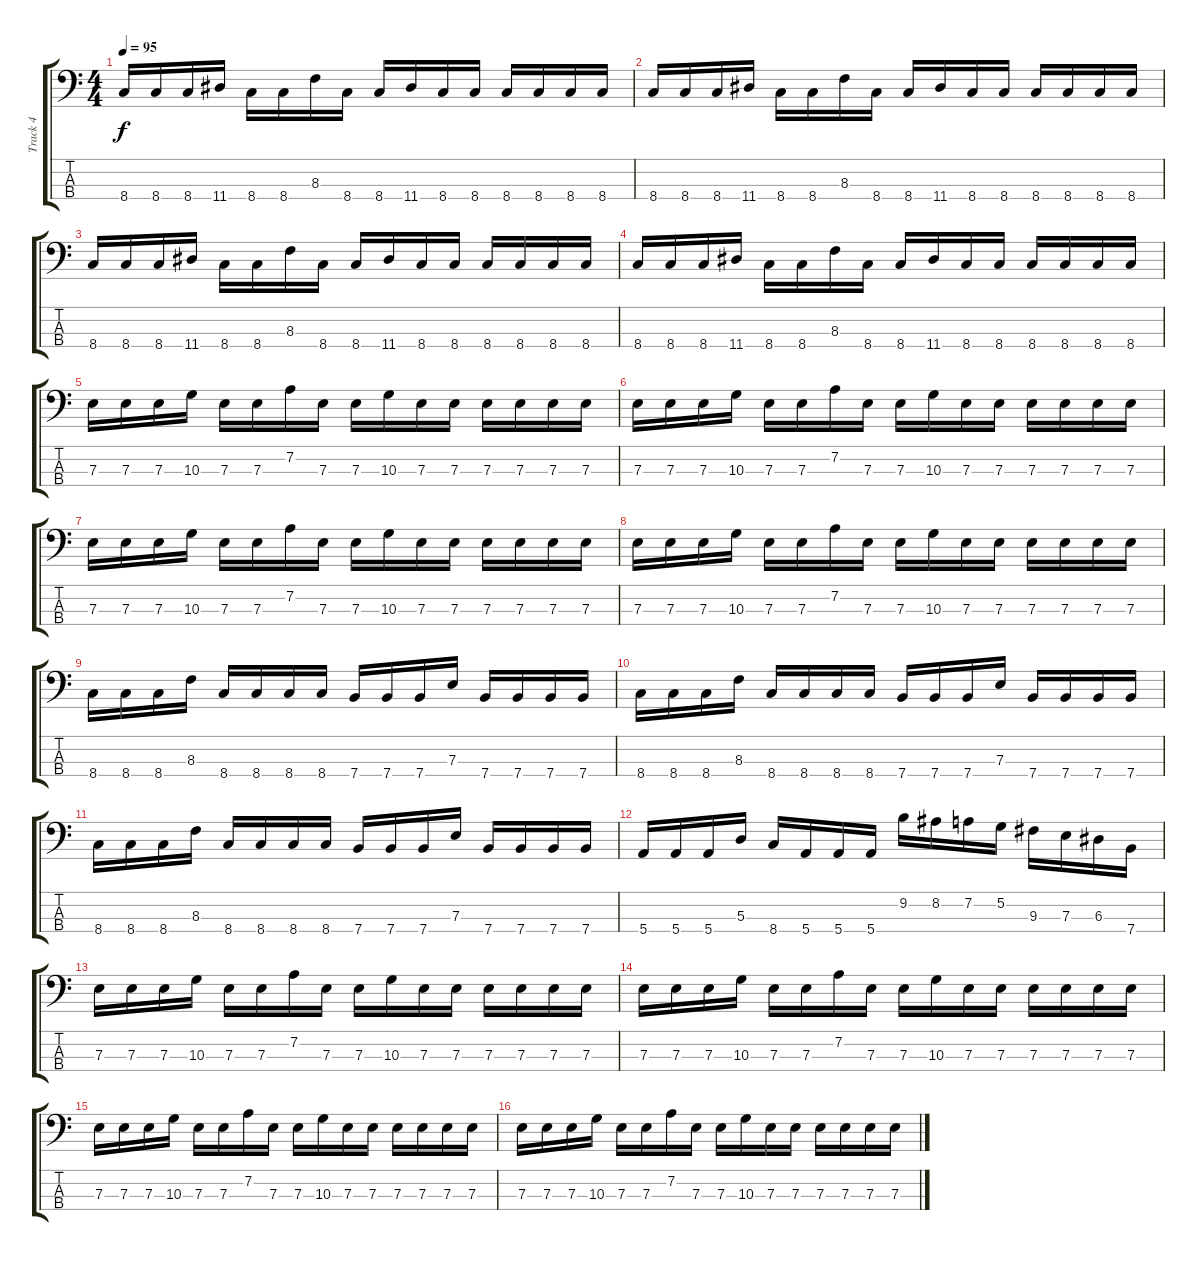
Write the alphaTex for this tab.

\track ("Track 4" "Track 4") {instrument electricbassfinger}
\staff {score tabs}
\tuning (G2 D2 A1 E1) {hide}
\ts (4 4)
\tempo 95
\clef f4
\ks c
8.4.16{dy f} 8.4.16 8.4.16 11.4.16 8.4.16 8.4.16 8.3.16 8.4.16 8.4.16 11.4.16 8.4.16 8.4.16 8.4.16 8.4.16 8.4.16 8.4.16 |
8.4.16 8.4.16 8.4.16 11.4.16 8.4.16 8.4.16 8.3.16 8.4.16 8.4.16 11.4.16 8.4.16 8.4.16 8.4.16 8.4.16 8.4.16 8.4.16 |
8.4.16 8.4.16 8.4.16 11.4.16 8.4.16 8.4.16 8.3.16 8.4.16 8.4.16 11.4.16 8.4.16 8.4.16 8.4.16 8.4.16 8.4.16 8.4.16 |
8.4.16 8.4.16 8.4.16 11.4.16 8.4.16 8.4.16 8.3.16 8.4.16 8.4.16 11.4.16 8.4.16 8.4.16 8.4.16 8.4.16 8.4.16 8.4.16 |
7.3.16 7.3.16 7.3.16 10.3.16 7.3.16 7.3.16 7.2.16 7.3.16 7.3.16 10.3.16 7.3.16 7.3.16 7.3.16 7.3.16 7.3.16 7.3.16 |
7.3.16 7.3.16 7.3.16 10.3.16 7.3.16 7.3.16 7.2.16 7.3.16 7.3.16 10.3.16 7.3.16 7.3.16 7.3.16 7.3.16 7.3.16 7.3.16 |
7.3.16 7.3.16 7.3.16 10.3.16 7.3.16 7.3.16 7.2.16 7.3.16 7.3.16 10.3.16 7.3.16 7.3.16 7.3.16 7.3.16 7.3.16 7.3.16 |
7.3.16 7.3.16 7.3.16 10.3.16 7.3.16 7.3.16 7.2.16 7.3.16 7.3.16 10.3.16 7.3.16 7.3.16 7.3.16 7.3.16 7.3.16 7.3.16 |
8.4.16 8.4.16 8.4.16 8.3.16 8.4.16 8.4.16 8.4.16 8.4.16 7.4.16 7.4.16 7.4.16 7.3.16 7.4.16 7.4.16 7.4.16 7.4.16 |
8.4.16 8.4.16 8.4.16 8.3.16 8.4.16 8.4.16 8.4.16 8.4.16 7.4.16 7.4.16 7.4.16 7.3.16 7.4.16 7.4.16 7.4.16 7.4.16 |
8.4.16 8.4.16 8.4.16 8.3.16 8.4.16 8.4.16 8.4.16 8.4.16 7.4.16 7.4.16 7.4.16 7.3.16 7.4.16 7.4.16 7.4.16 7.4.16 |
5.4.16 5.4.16 5.4.16 5.3.16 8.4.16 5.4.16 5.4.16 5.4.16 9.2.16 8.2.16 7.2.16 5.2.16 9.3.16 7.3.16 6.3.16 7.4.16 |
7.3.16 7.3.16 7.3.16 10.3.16 7.3.16 7.3.16 7.2.16 7.3.16 7.3.16 10.3.16 7.3.16 7.3.16 7.3.16 7.3.16 7.3.16 7.3.16 |
7.3.16 7.3.16 7.3.16 10.3.16 7.3.16 7.3.16 7.2.16 7.3.16 7.3.16 10.3.16 7.3.16 7.3.16 7.3.16 7.3.16 7.3.16 7.3.16 |
7.3.16 7.3.16 7.3.16 10.3.16 7.3.16 7.3.16 7.2.16 7.3.16 7.3.16 10.3.16 7.3.16 7.3.16 7.3.16 7.3.16 7.3.16 7.3.16 |
7.3.16 7.3.16 7.3.16 10.3.16 7.3.16 7.3.16 7.2.16 7.3.16 7.3.16 10.3.16 7.3.16 7.3.16 7.3.16 7.3.16 7.3.16 7.3.16
